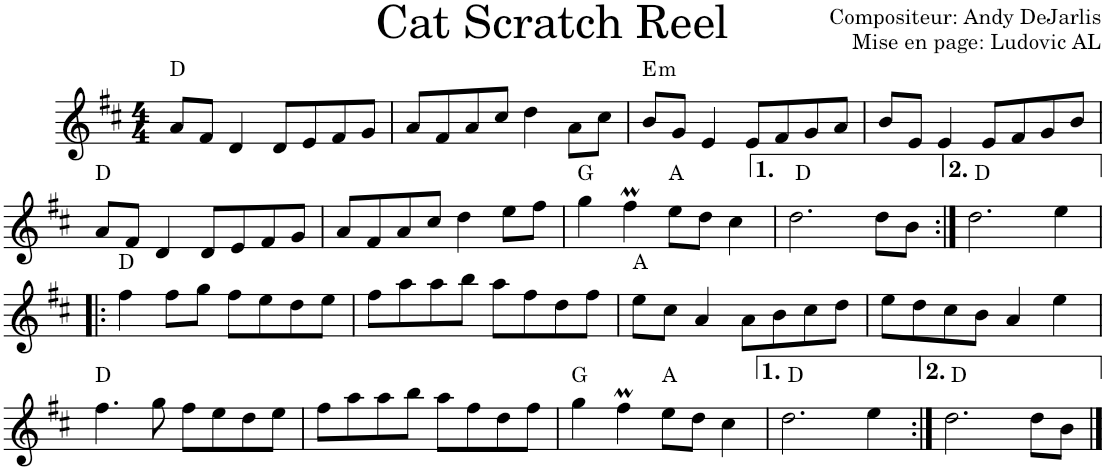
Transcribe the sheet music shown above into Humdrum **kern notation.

**kern	**harte
*part1	*part1
*staff1	*
*I"Voice	*
*I'V	*
*clefG2	*
*k[f#c#]	*
*M4/4	*
=1	=1
8a/L	D:maj
8f#/J	.
4d/	.
8d/L	.
8e/	.
8f#/	.
8g/J	.
=2	=2
8a/L	.
8f#/	.
8a/	.
8cc#/J	.
4dd\	.
8a\L	.
8cc#\J	.
=3	=3
!	!LO:H:kt=m
8b/L	E:min
8g/J	.
4e/	.
8e/L	.
8f#/	.
8g/	.
8a/J	.
=4	=4
8b/L	.
8e/J	.
4e/	.
8e/L	.
8f#/	.
8g/	.
8b/J	.
!!LO:LB:g=z
=5	=5
8a/L	D:maj
8f#/J	.
4d/	.
8d/L	.
8e/	.
8f#/	.
8g/J	.
=6	=6
8a/L	.
8f#/	.
8a/	.
8cc#/J	.
4dd\	.
8ee\L	.
8ff#\J	.
=7	=7
4gg\	G:maj
4ff#m\	.
8ee\L	A:maj
8dd\J	.
4cc#\	.
=8	=8
2.dd\	D:maj
8dd\L	.
8b\J	.
=9:|!	=9:|!
2.dd\	D:maj
4ee\	.
!!LO:LB:g=z
=10!|:	=10!|:
4ff#\	D:maj
8ff#\L	.
8gg\J	.
8ff#\L	.
8ee\	.
8dd\	.
8ee\J	.
=11	=11
8ff#\L	.
8aa\	.
8aa\	.
8bb\J	.
8aa\L	.
8ff#\	.
8dd\	.
8ff#\J	.
=12	=12
8ee\L	A:maj
8cc#\J	.
4a/	.
8a\L	.
8b\	.
8cc#\	.
8dd\J	.
=13	=13
8ee\L	.
8dd\	.
8cc#\	.
8b\J	.
4a/	.
4ee\	.
!!LO:LB:g=z
=14	=14
4.ff#\	D:maj
8gg\	.
8ff#\L	.
8ee\	.
8dd\	.
8ee\J	.
=15	=15
8ff#\L	.
8aa\	.
8aa\	.
8bb\J	.
8aa\L	.
8ff#\	.
8dd\	.
8ff#\J	.
=16	=16
4gg\	G:maj
4ff#m\	.
8ee\L	A:maj
8dd\J	.
4cc#\	.
=17	=17
2.dd\	D:maj
4ee\	.
=18:|!	=18:|!
2.dd\	D:maj
8dd\L	.
8b\J	.
==	==
*-	*-
